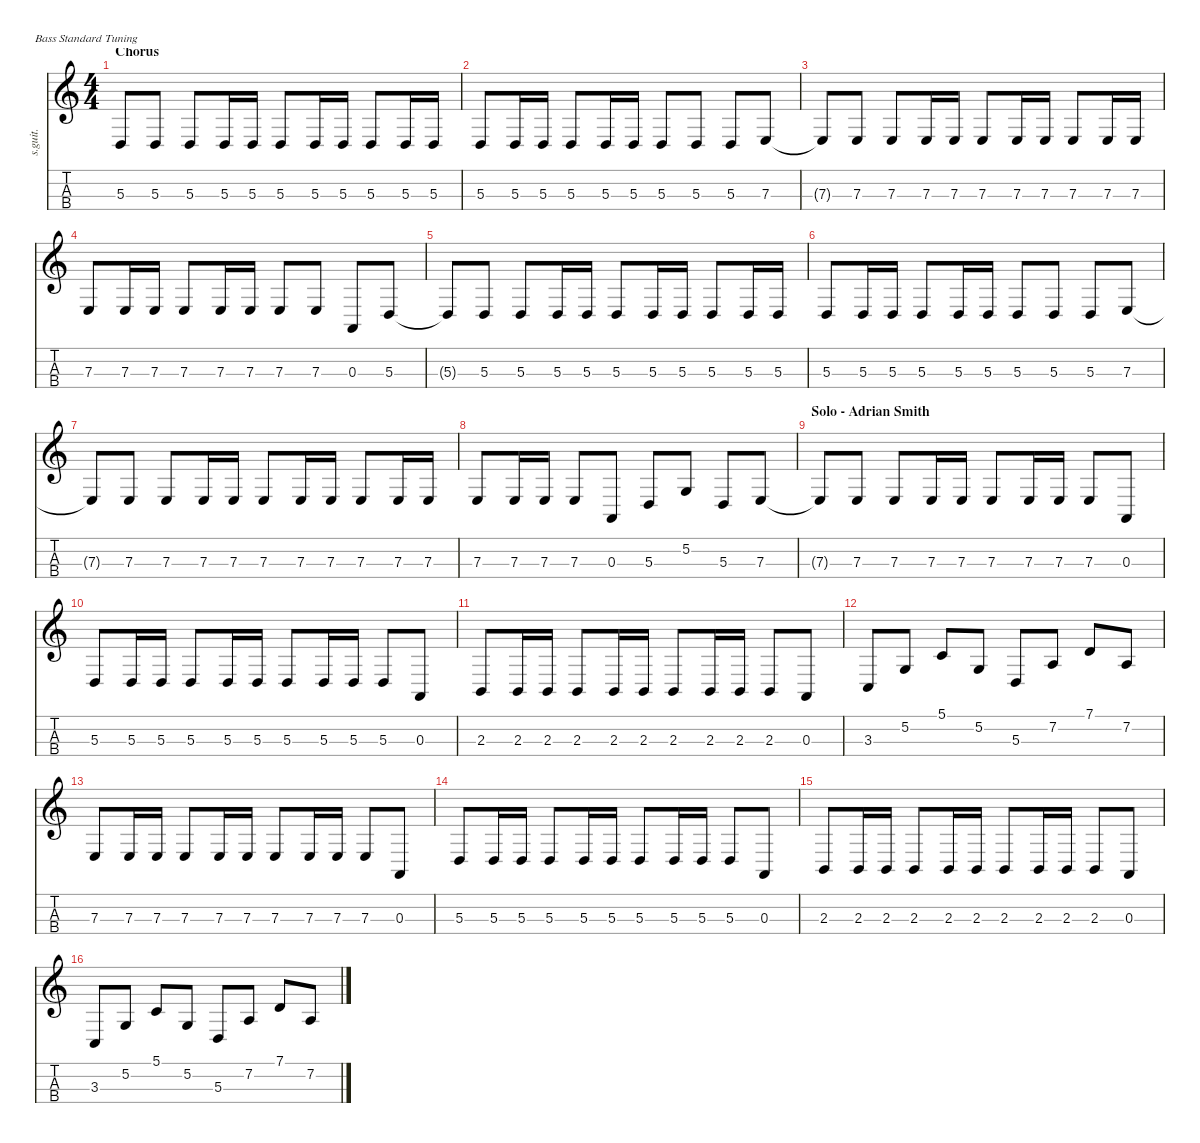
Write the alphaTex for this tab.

\defaultSystemsLayout 4
\hideDynamics
\bracketExtendMode nobrackets
\track ("Steve Harris" "s.guit.") {instrument electricbassfinger}
\staff {score tabs}
\tuning (G2 D2 A1 E1)
\ts (4 4)
\section ("" "Chorus")
\tempo (162 hide)
\clef g2
\ks c
5.3{t}.8{dy f} 5.3.8 5.3.8 5.3.16 5.3.16 5.3.8 5.3.16 5.3.16 5.3.8 5.3.16 5.3.16 |
5.3.8 5.3.16 5.3.16 5.3.8 5.3.16 5.3.16 5.3.8 5.3.8 5.3.8 7.3.8 |
7.3{t}.8 7.3.8 7.3.8 7.3.16 7.3.16 7.3.8 7.3.16 7.3.16 7.3.8 7.3.16 7.3.16 |
7.3.8 7.3.16 7.3.16 7.3.8 7.3.16 7.3.16 7.3.8 7.3.8 0.3.8 5.3.8 |
5.3{t}.8 5.3.8 5.3.8 5.3.16 5.3.16 5.3.8 5.3.16 5.3.16 5.3.8 5.3.16 5.3.16 |
5.3.8 5.3.16 5.3.16 5.3.8 5.3.16 5.3.16 5.3.8 5.3.8 5.3.8 7.3.8 |
7.3{t}.8 7.3.8 7.3.8 7.3.16 7.3.16 7.3.8 7.3.16 7.3.16 7.3.8 7.3.16 7.3.16 |
7.3.8 7.3.16 7.3.16 7.3.8 0.3.8 5.3.8 5.2.8 5.3.8 7.3.8 |
\section ("" "Solo - Adrian Smith")
7.3{t}.8 7.3.8 7.3.8 7.3.16 7.3.16 7.3.8 7.3.16 7.3.16 7.3.8 0.3.8 |
5.3.8 5.3.16 5.3.16 5.3.8 5.3.16 5.3.16 5.3.8 5.3.16 5.3.16 5.3.8 0.3.8 |
2.3.8 2.3.16 2.3.16 2.3.8 2.3.16 2.3.16 2.3.8 2.3.16 2.3.16 2.3.8 0.3.8 |
3.3.8 5.2.8 5.1.8 5.2.8 5.3.8 7.2.8 7.1.8 7.2.8 |
7.3.8 7.3.16 7.3.16 7.3.8 7.3.16 7.3.16 7.3.8 7.3.16 7.3.16 7.3.8 0.3.8 |
5.3.8 5.3.16 5.3.16 5.3.8 5.3.16 5.3.16 5.3.8 5.3.16 5.3.16 5.3.8 0.3.8 |
2.3.8 2.3.16 2.3.16 2.3.8 2.3.16 2.3.16 2.3.8 2.3.16 2.3.16 2.3.8 0.3.8 |
3.3.8 5.2.8 5.1.8 5.2.8 5.3.8 7.2.8 7.1.8 7.2.8
